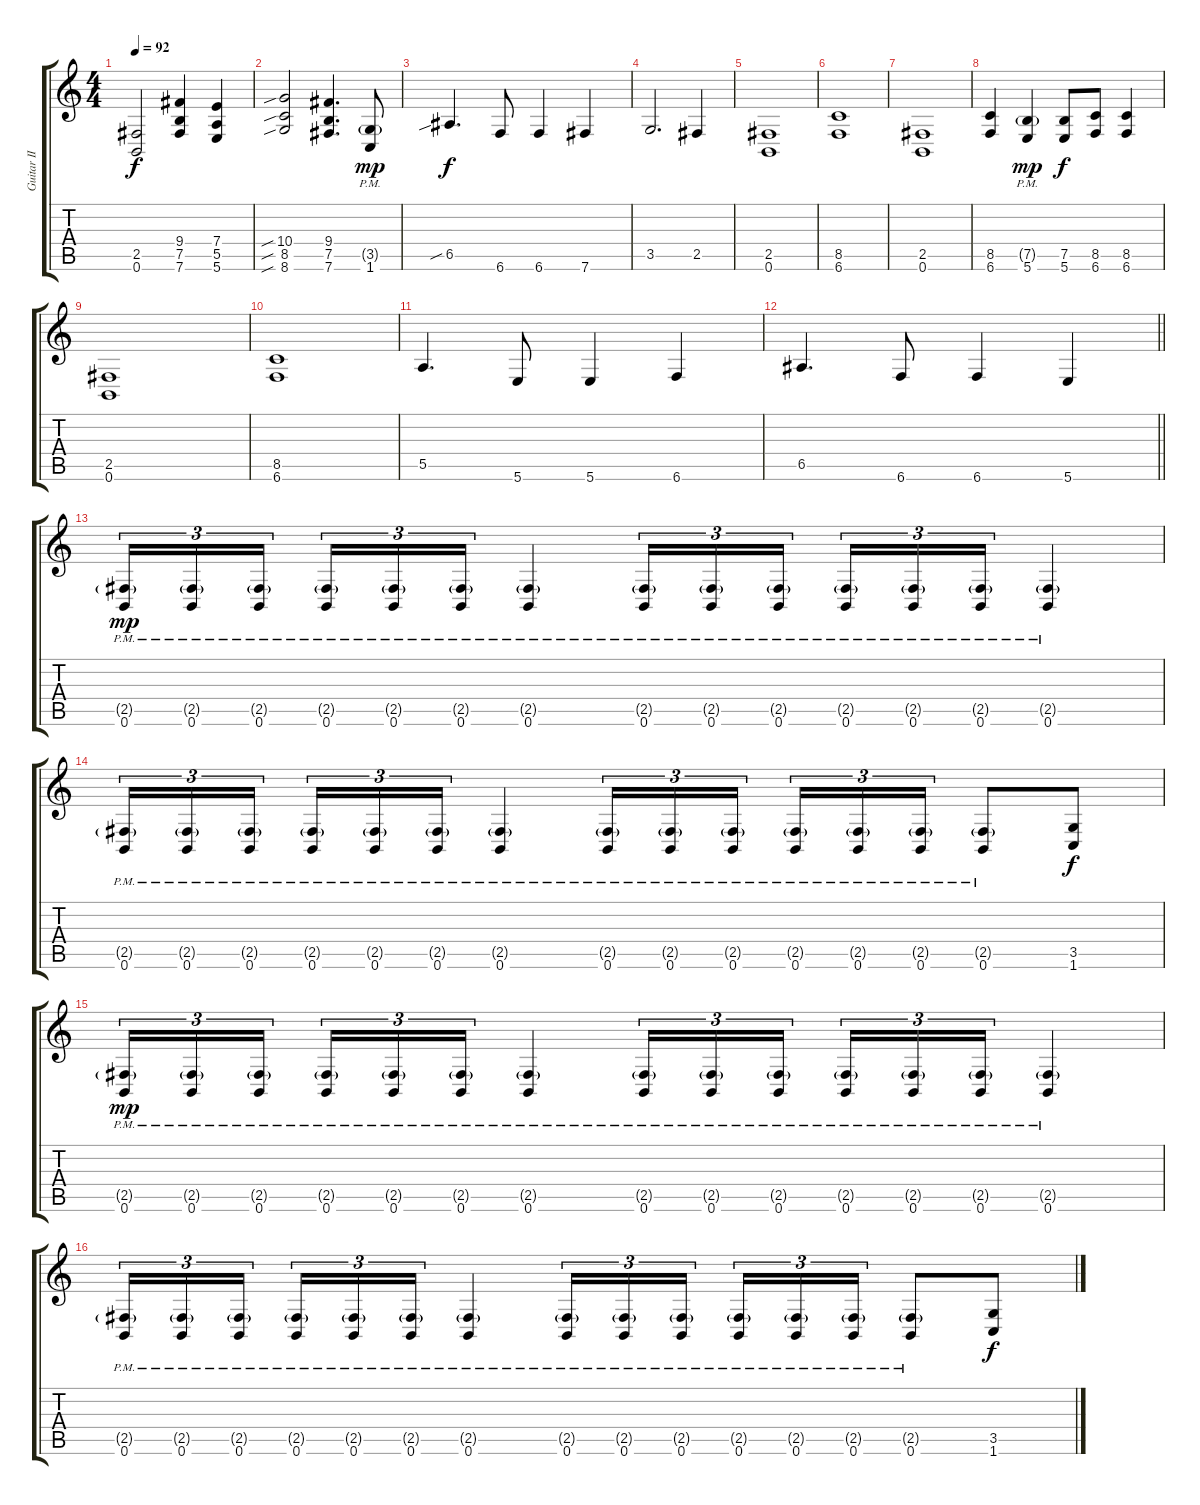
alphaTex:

\track ("Guitar II" "Guitar II") {instrument distortionguitar}
\staff {score tabs}
\tuning (B3 Gb3 D3 A2 E2 B1) {hide}
\ts (4 4)
\tempo 92
\clef g2
\ks c
(2.5 0.6).2{dy f} (9.4 7.5 7.6).4 (7.4 5.5 5.6).4 |
(10.4{sib} 8.5{sib} 8.6{sib}).2 (9.4 7.5 7.6).4{d} (3.5{g pm} 1.6{pm}).8{dy mp} |
6.5{sib}.4{d dy f} 6.6.8 6.6.4 7.6.4 |
3.5.2{d} 2.5.4 |
(2.5 0.6).1 |
(8.5 6.6).1 |
(2.5 0.6).1 |
(8.5 6.6).4 (7.5{g pm} 5.6{pm}).4{dy mp} (7.5 5.6).8{dy f} (8.5 6.6).8 (8.5 6.6).4 |
(2.5 0.6).1 |
(8.5 6.6).1 |
5.5.4{d} 5.6.8 5.6.4 6.6.4 |
\barLineRight lightlight
6.5.4{d} 6.6.8 6.6.4 5.6.4 |
\section ("" "")
(2.5{g pm} 0.6{pm}).16{tu (3 2) dy mp} (2.5{g pm} 0.6{pm}).16{tu (3 2)} (2.5{g pm} 0.6{pm}).16{tu (3 2) beam splitsecondary} (2.5{g pm} 0.6{pm}).16{tu (3 2)} (2.5{g pm} 0.6{pm}).16{tu (3 2)} (2.5{g pm} 0.6{pm}).16{tu (3 2)} (2.5{g pm} 0.6{pm}).4 (2.5{g pm} 0.6{pm}).16{tu (3 2)} (2.5{g pm} 0.6{pm}).16{tu (3 2)} (2.5{g pm} 0.6{pm}).16{tu (3 2) beam splitsecondary} (2.5{g pm} 0.6{pm}).16{tu (3 2)} (2.5{g pm} 0.6{pm}).16{tu (3 2)} (2.5{g pm} 0.6{pm}).16{tu (3 2)} (2.5{g pm} 0.6{pm}).4 |
(2.5{g pm} 0.6{pm}).16{tu (3 2)} (2.5{g pm} 0.6{pm}).16{tu (3 2)} (2.5{g pm} 0.6{pm}).16{tu (3 2) beam splitsecondary} (2.5{g pm} 0.6{pm}).16{tu (3 2)} (2.5{g pm} 0.6{pm}).16{tu (3 2)} (2.5{g pm} 0.6{pm}).16{tu (3 2)} (2.5{g pm} 0.6{pm}).4 (2.5{g pm} 0.6{pm}).16{tu (3 2)} (2.5{g pm} 0.6{pm}).16{tu (3 2)} (2.5{g pm} 0.6{pm}).16{tu (3 2) beam splitsecondary} (2.5{g pm} 0.6{pm}).16{tu (3 2)} (2.5{g pm} 0.6{pm}).16{tu (3 2)} (2.5{g pm} 0.6{pm}).16{tu (3 2)} (2.5{g pm} 0.6{pm}).8 (3.5 1.6).8{dy f} |
(2.5{g pm} 0.6{pm}).16{tu (3 2) dy mp} (2.5{g pm} 0.6{pm}).16{tu (3 2)} (2.5{g pm} 0.6{pm}).16{tu (3 2) beam splitsecondary} (2.5{g pm} 0.6{pm}).16{tu (3 2)} (2.5{g pm} 0.6{pm}).16{tu (3 2)} (2.5{g pm} 0.6{pm}).16{tu (3 2)} (2.5{g pm} 0.6{pm}).4 (2.5{g pm} 0.6{pm}).16{tu (3 2)} (2.5{g pm} 0.6{pm}).16{tu (3 2)} (2.5{g pm} 0.6{pm}).16{tu (3 2) beam splitsecondary} (2.5{g pm} 0.6{pm}).16{tu (3 2)} (2.5{g pm} 0.6{pm}).16{tu (3 2)} (2.5{g pm} 0.6{pm}).16{tu (3 2)} (2.5{g pm} 0.6{pm}).4 |
(2.5{g pm} 0.6{pm}).16{tu (3 2)} (2.5{g pm} 0.6{pm}).16{tu (3 2)} (2.5{g pm} 0.6{pm}).16{tu (3 2) beam splitsecondary} (2.5{g pm} 0.6{pm}).16{tu (3 2)} (2.5{g pm} 0.6{pm}).16{tu (3 2)} (2.5{g pm} 0.6{pm}).16{tu (3 2)} (2.5{g pm} 0.6{pm}).4 (2.5{g pm} 0.6{pm}).16{tu (3 2)} (2.5{g pm} 0.6{pm}).16{tu (3 2)} (2.5{g pm} 0.6{pm}).16{tu (3 2) beam splitsecondary} (2.5{g pm} 0.6{pm}).16{tu (3 2)} (2.5{g pm} 0.6{pm}).16{tu (3 2)} (2.5{g pm} 0.6{pm}).16{tu (3 2)} (2.5{g pm} 0.6{pm}).8 (3.5 1.6).8{dy f}
